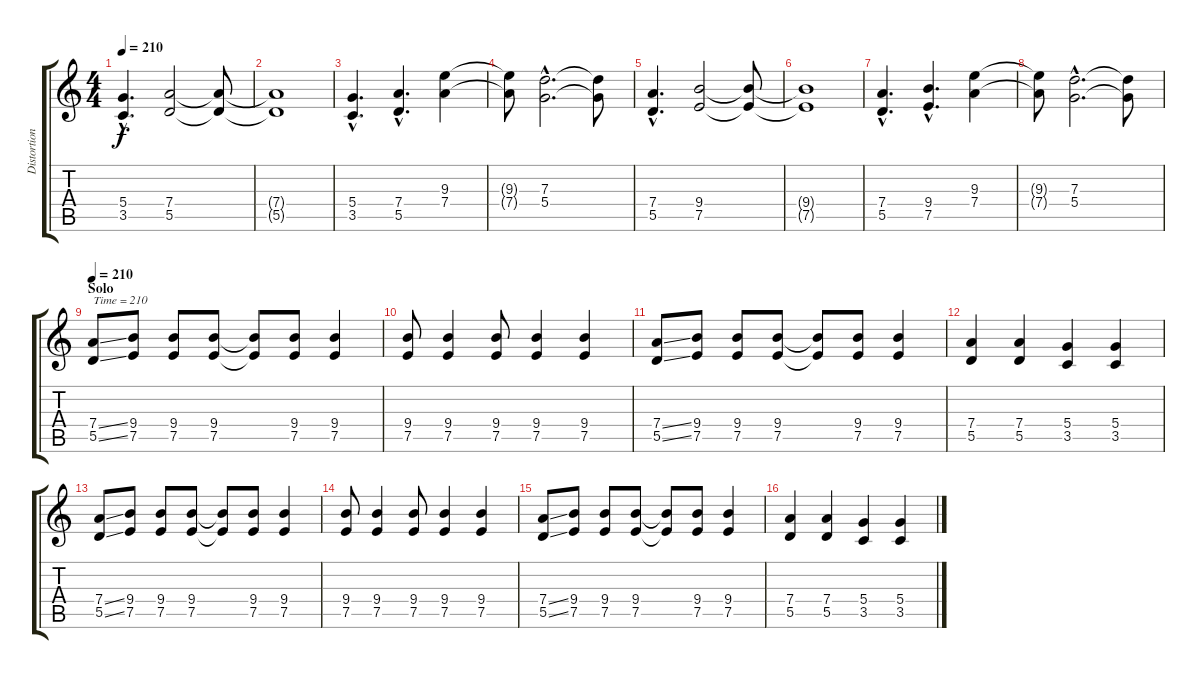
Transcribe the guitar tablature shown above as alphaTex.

\track ("Distortion Guitar 2" "Distortion") {instrument distortionguitar}
\staff {score tabs}
\tuning (E4 B3 G3 D3 A2 E2) {hide}
\ts (4 4)
\tempo 210
\clef g2
\ks c
(5.4{hac} 3.5{hac}).4{d dy f} (7.4 5.5).2 (7.4{t} 5.5{t}).8 |
(7.4{t} 5.5{t}).1 |
(5.4{hac} 3.5{hac}).4{d} (7.4{hac} 5.5{hac}).4{d} (9.3 7.4).4 |
(9.3{t} 7.4{t}).8 (7.3{hac} 5.4{hac}).2{d} (7.3{t} 5.4{t}).8 |
(7.4{hac} 5.5{hac}).4{d} (9.4 7.5).2 (9.4{t} 7.5{t}).8 |
(9.4{t} 7.5{t}).1 |
(7.4{hac} 5.5{hac}).4{d} (9.4{hac} 7.5{hac}).4{d} (9.3 7.4).4 |
(9.3{t} 7.4{t}).8 (7.3{hac} 5.4{hac}).2{d} (7.3{t} 5.4{t}).8 |
\section ("" "Solo")
\tempo 210
(7.4{ss} 5.5{ss}).8{txt "Time = 210"} (9.4 7.5).8 (9.4 7.5).8 (9.4 7.5).8 (9.4{t} 7.5{t}).8 (9.4 7.5).8 (9.4 7.5).4 |
(9.4 7.5).8 (9.4 7.5).4 (9.4 7.5).8 (9.4 7.5).4 (9.4 7.5).4 |
(7.4{ss} 5.5{ss}).8 (9.4 7.5).8 (9.4 7.5).8 (9.4 7.5).8 (9.4{t} 7.5{t}).8 (9.4 7.5).8 (9.4 7.5).4 |
(7.4 5.5).4 (7.4 5.5).4 (5.4 3.5).4 (5.4 3.5).4 |
(7.4{ss} 5.5{ss}).8 (9.4 7.5).8 (9.4 7.5).8 (9.4 7.5).8 (9.4{t} 7.5{t}).8 (9.4 7.5).8 (9.4 7.5).4 |
(9.4 7.5).8 (9.4 7.5).4 (9.4 7.5).8 (9.4 7.5).4 (9.4 7.5).4 |
(7.4{ss} 5.5{ss}).8 (9.4 7.5).8 (9.4 7.5).8 (9.4 7.5).8 (9.4{t} 7.5{t}).8 (9.4 7.5).8 (9.4 7.5).4 |
(7.4 5.5).4 (7.4 5.5).4 (5.4 3.5).4 (5.4 3.5).4
